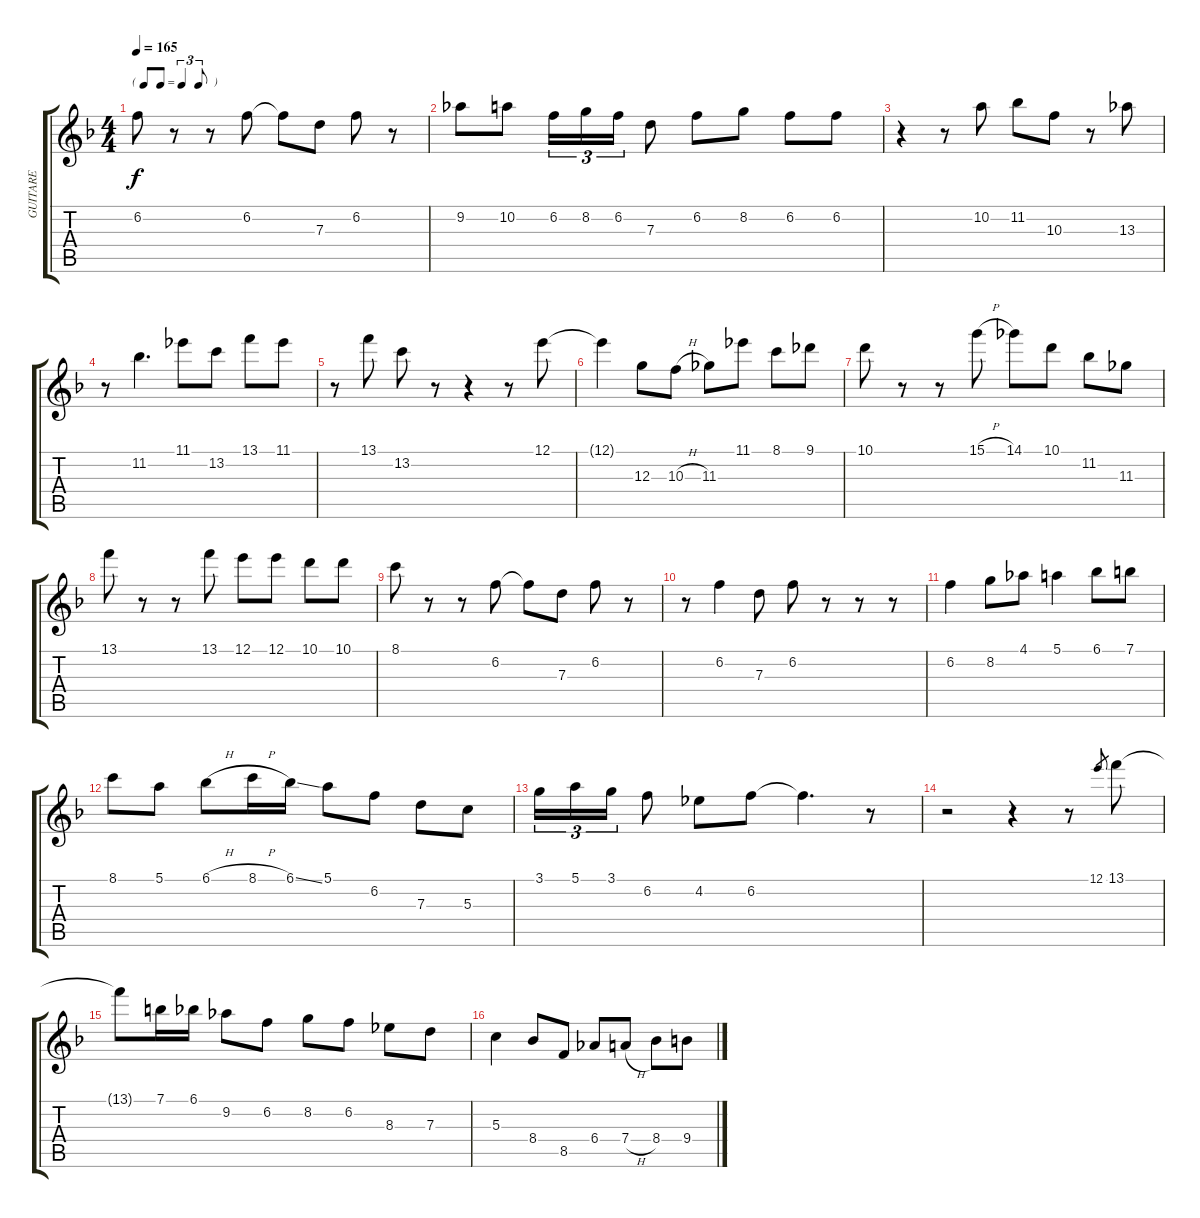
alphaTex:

\track ("GUITARE" "GUITARE") {instrument electricguitarjazz}
\staff {score tabs}
\tuning (E4 B3 G3 D3 A2 E2) {hide}
\ts (4 4)
\tf triplet8th
\tempo 165
\clef g2
\ks f
6.2.8{dy f} r.8 r.8 6.2.8 6.2{t}.8 7.3.8 6.2.8 r.8 |
9.2.8 10.2.8 6.2.16{tu (3 2)} 8.2.16{tu (3 2)} 6.2.16{tu (3 2)} 7.3.8 6.2.8 8.2.8 6.2.8 6.2.8 |
r.4 r.8 10.2.8 11.2.8 10.3.8 r.8 13.3.8 |
r.8 11.2.4{d} 11.1.8 13.2.8 13.1.8 11.1.8 |
r.8 13.1.8 13.2.8 r.8 r.4 r.8 12.1.8 |
12.1{t}.4 12.3.8 10.3{h}.8 11.3.8 11.1.8 8.1.8 9.1.8 |
10.1.8 r.8 r.8 15.1{h}.8 14.1.8 10.1.8 11.2.8 11.3.8 |
13.1.8 r.8 r.8 13.1.8 12.1.8 12.1.8 10.1.8 10.1.8 |
8.1.8 r.8 r.8 6.2.8 6.2{t}.8 7.3.8 6.2.8 r.8 |
r.8 6.2.4 7.3.8 6.2.8 r.8 r.8 r.8 |
6.2.4 8.2.8 4.1.8 5.1.4 6.1.8 7.1.8 |
8.1.8 5.1.8 6.1{h}.8 8.1{h}.16 6.1{ss}.16 5.1.8 6.2.8 7.3.8 5.3.8 |
3.1.16{tu (3 2)} 5.1.16{tu (3 2)} 3.1.16{tu (3 2)} 6.2.8 4.2.8 6.2.8 6.2{t}.4{d} r.8 |
r.2 r.4 r.8 12.1.8{gr} 13.1.8 |
13.1{t}.8 7.1.16 6.1.16 9.2.8 6.2.8 8.2.8 6.2.8 8.3.8 7.3.8 |
5.3.4 8.4.8 8.5.8 6.4.8 7.4{h}.8 8.4.8 9.4.8
